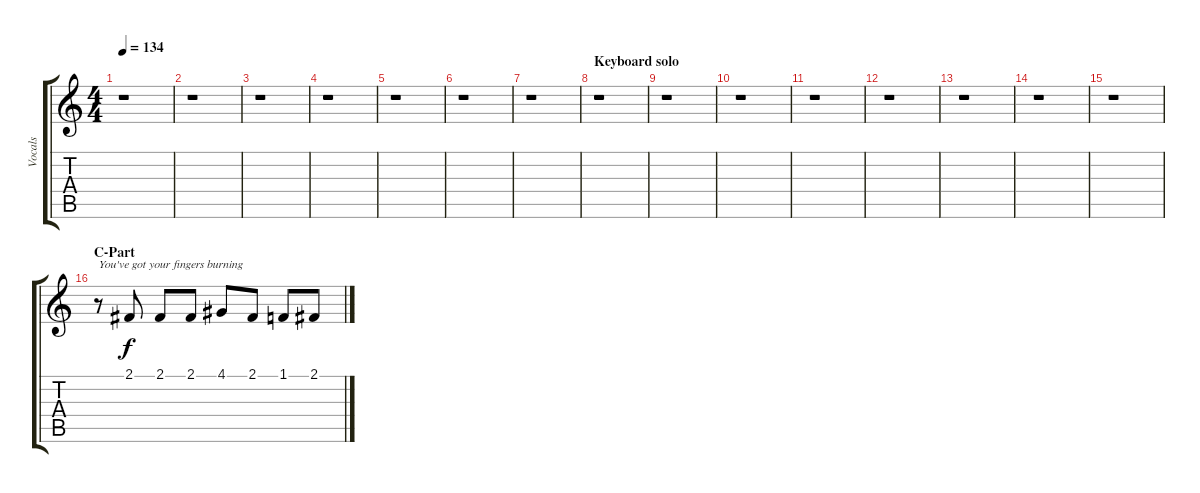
\track ("Vocals" "Vocals") {instrument viola}
\staff {score tabs}
\tuning (E4 B3 G3 D3 A2 E2) {hide}
\ts (4 4)
\tempo 134
\clef g2
\ks c
r.1{dy f} |
r.1 |
r.1 |
r.1 |
r.1 |
r.1 |
r.1 |
\section ("" "Keyboard solo")
r.1 |
r.1 |
r.1 |
r.1 |
r.1 |
r.1 |
r.1 |
r.1 |
\section ("" "C-Part")
r.8{txt "You've got your fingers burning"} 2.1.8 2.1.8 2.1.8 4.1.8 2.1.8 1.1.8 2.1.8
